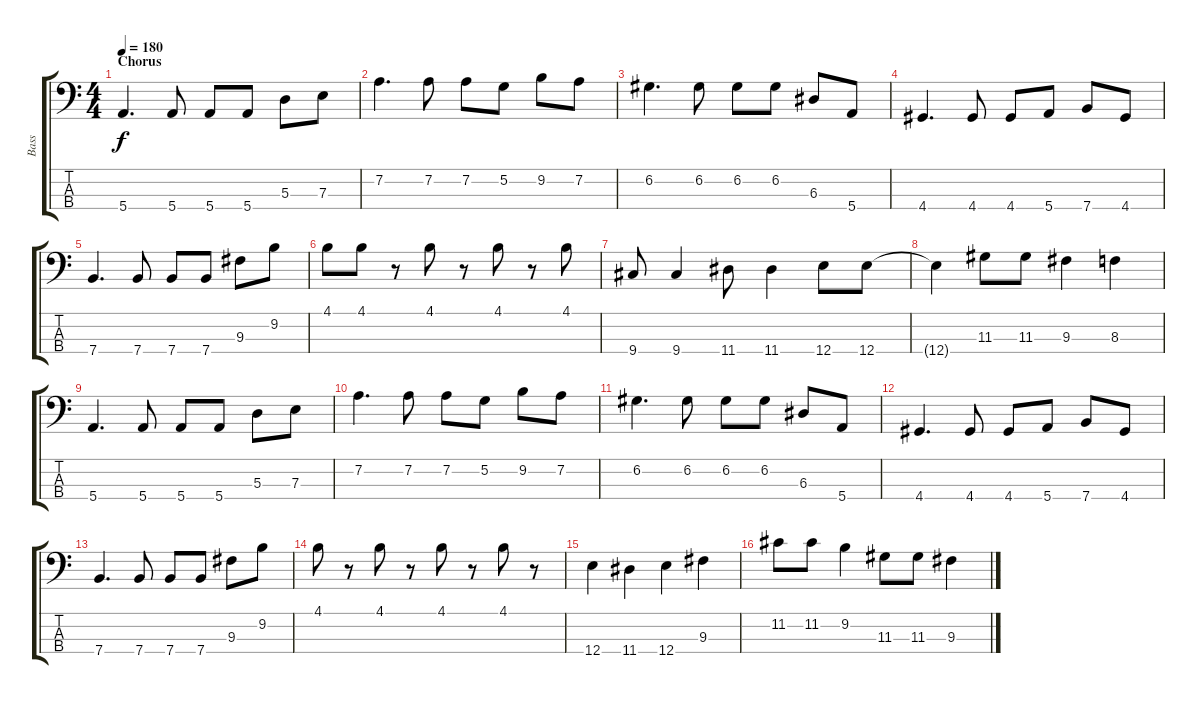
\track ("Bass " "Bass ") {instrument electricbassfinger}
\staff {score tabs}
\tuning (G2 D2 A1 E1) {hide}
\ts (4 4)
\section ("" "Chorus")
\tempo 180
\clef f4
\ks c
5.4.4{d dy f} 5.4.8 5.4.8 5.4.8 5.3.8 7.3.8 |
7.2.4{d} 7.2.8 7.2.8 5.2.8 9.2.8 7.2.8 |
6.2.4{d} 6.2.8 6.2.8 6.2.8 6.3.8 5.4.8 |
4.4.4{d} 4.4.8 4.4.8 5.4.8 7.4.8 4.4.8 |
7.4.4{d} 7.4.8 7.4.8 7.4.8 9.3.8 9.2.8 |
4.1.8 4.1.8 r.8 4.1.8 r.8 4.1.8 r.8 4.1.8 |
9.4.8 9.4.4 11.4.8 11.4.4 12.4.8 12.4.8 |
12.4{t}.4 11.3.8 11.3.8 9.3.4 8.3.4 |
5.4.4{d} 5.4.8 5.4.8 5.4.8 5.3.8 7.3.8 |
7.2.4{d} 7.2.8 7.2.8 5.2.8 9.2.8 7.2.8 |
6.2.4{d} 6.2.8 6.2.8 6.2.8 6.3.8 5.4.8 |
4.4.4{d} 4.4.8 4.4.8 5.4.8 7.4.8 4.4.8 |
7.4.4{d} 7.4.8 7.4.8 7.4.8 9.3.8 9.2.8 |
4.1.8 r.8 4.1.8 r.8 4.1.8 r.8 4.1.8 r.8 |
12.4.4 11.4.4 12.4.4 9.3.4 |
11.2.8 11.2.8 9.2.4 11.3.8 11.3.8 9.3.4
